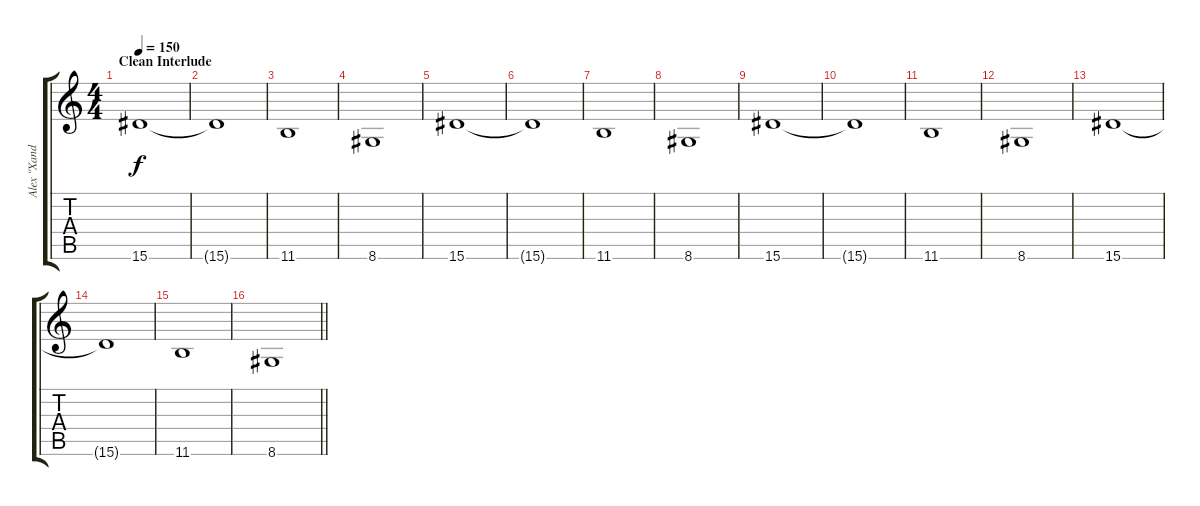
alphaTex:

\track ("Alex \"Xander\" Bois" "Alex \"Xand") {instrument distortionguitar}
\staff {score tabs}
\tuning (D4 A3 F3 C3 G2 C2) {hide}
\ts (4 4)
\section ("" "Clean Interlude")
\tempo 150
\clef g2
\ks c
15.6.1{dy f volume 13 balance 8 instrument electricguitarclean} |
15.6{t}.1 |
11.6.1 |
8.6.1 |
15.6.1 |
15.6{t}.1 |
11.6.1 |
8.6.1 |
15.6.1{volume 11 balance 8 instrument electricguitarclean} |
15.6{t}.1 |
11.6.1 |
8.6.1 |
15.6.1 |
15.6{t}.1 |
11.6.1 |
\barLineRight lightlight
8.6.1
